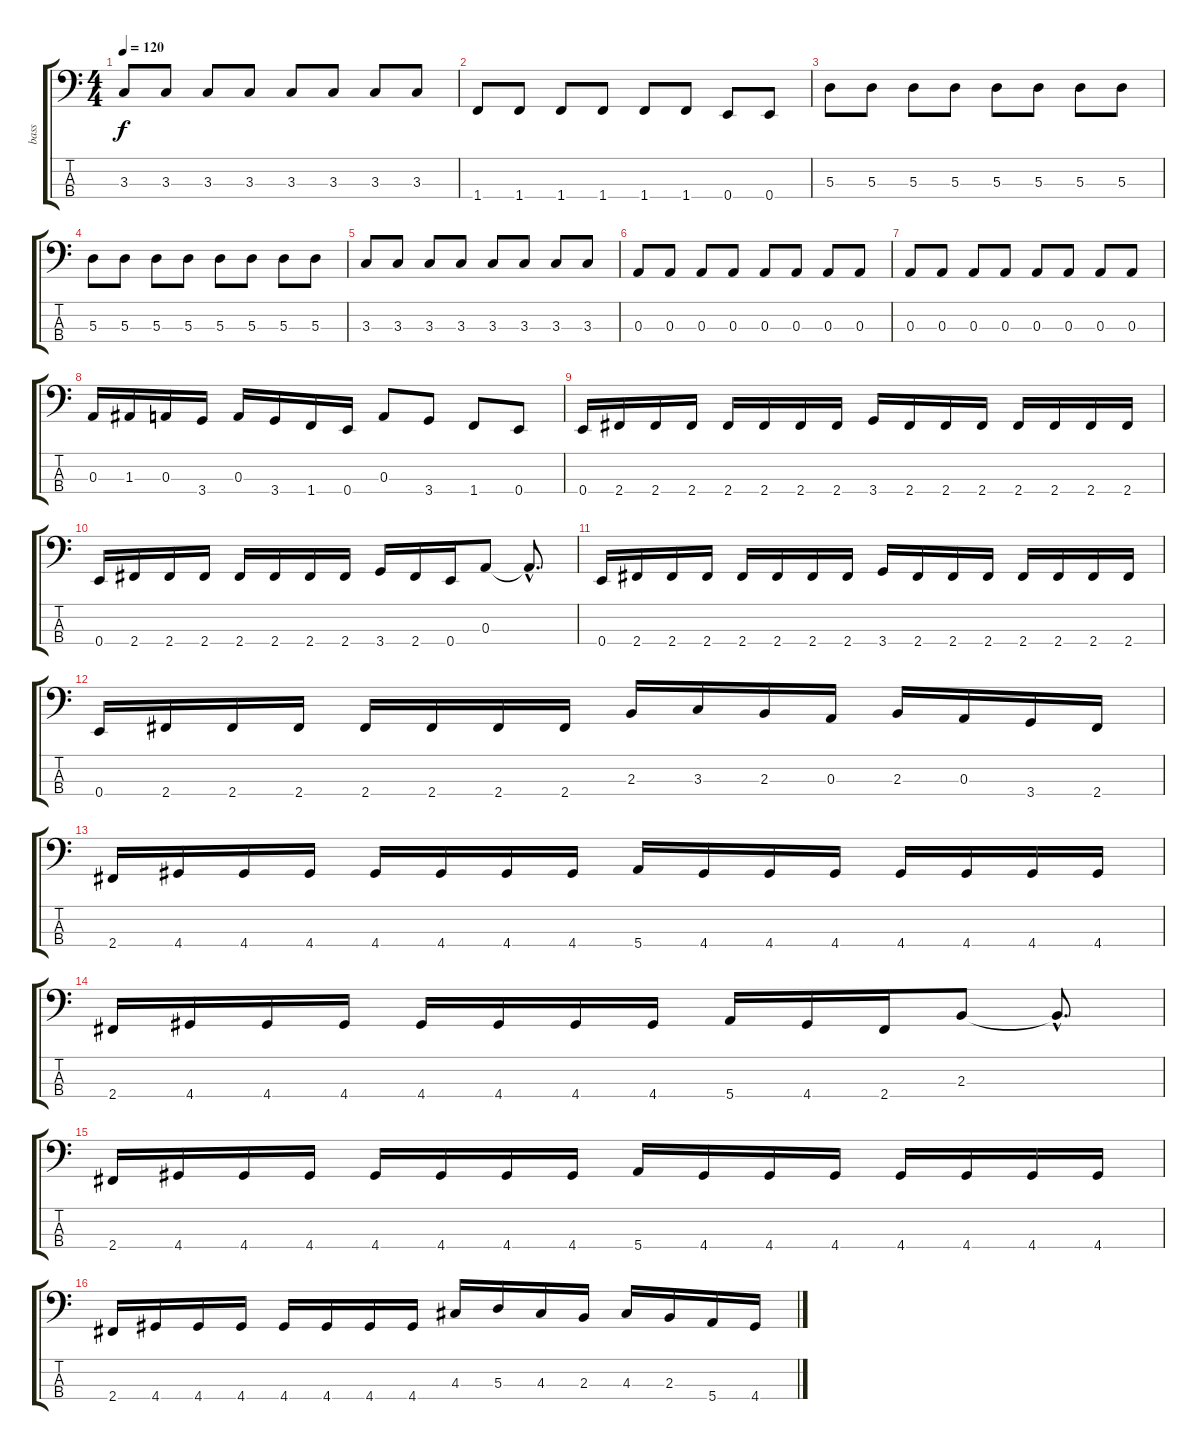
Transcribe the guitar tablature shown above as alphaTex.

\track ("bass" "bass") {instrument electricbassfinger}
\staff {score tabs}
\tuning (G2 D2 A1 E1) {hide}
\ts (4 4)
\tempo 120
\clef f4
\ks c
3.3.8{dy f} 3.3.8 3.3.8 3.3.8 3.3.8 3.3.8 3.3.8 3.3.8 |
1.4.8 1.4.8 1.4.8 1.4.8 1.4.8 1.4.8 0.4.8 0.4.8 |
5.3.8 5.3.8 5.3.8 5.3.8 5.3.8 5.3.8 5.3.8 5.3.8 |
5.3.8 5.3.8 5.3.8 5.3.8 5.3.8 5.3.8 5.3.8 5.3.8 |
3.3.8 3.3.8 3.3.8 3.3.8 3.3.8 3.3.8 3.3.8 3.3.8 |
0.3.8 0.3.8 0.3.8 0.3.8 0.3.8 0.3.8 0.3.8 0.3.8 |
0.3.8 0.3.8 0.3.8 0.3.8 0.3.8 0.3.8 0.3.8 0.3.8 |
0.3.16 1.3.16 0.3.16 3.4.16 0.3.16 3.4.16 1.4.16 0.4.16 0.3.8 3.4.8 1.4.8 0.4.8 |
0.4.16 2.4.16 2.4.16 2.4.16 2.4.16 2.4.16 2.4.16 2.4.16 3.4.16 2.4.16 2.4.16 2.4.16 2.4.16 2.4.16 2.4.16 2.4.16 |
0.4.16 2.4.16 2.4.16 2.4.16 2.4.16 2.4.16 2.4.16 2.4.16 3.4.16 2.4.16 0.4.16 0.3.8 0.3{hac t}.8{d} |
0.4.16 2.4.16 2.4.16 2.4.16 2.4.16 2.4.16 2.4.16 2.4.16 3.4.16 2.4.16 2.4.16 2.4.16 2.4.16 2.4.16 2.4.16 2.4.16 |
0.4.16 2.4.16 2.4.16 2.4.16 2.4.16 2.4.16 2.4.16 2.4.16 2.3.16 3.3.16 2.3.16 0.3.16 2.3.16 0.3.16 3.4.16 2.4.16 |
2.4.16 4.4.16 4.4.16 4.4.16 4.4.16 4.4.16 4.4.16 4.4.16 5.4.16 4.4.16 4.4.16 4.4.16 4.4.16 4.4.16 4.4.16 4.4.16 |
2.4.16 4.4.16 4.4.16 4.4.16 4.4.16 4.4.16 4.4.16 4.4.16 5.4.16 4.4.16 2.4.16 2.3.8 2.3{hac t}.8{d} |
2.4.16 4.4.16 4.4.16 4.4.16 4.4.16 4.4.16 4.4.16 4.4.16 5.4.16 4.4.16 4.4.16 4.4.16 4.4.16 4.4.16 4.4.16 4.4.16 |
2.4.16 4.4.16 4.4.16 4.4.16 4.4.16 4.4.16 4.4.16 4.4.16 4.3.16 5.3.16 4.3.16 2.3.16 4.3.16 2.3.16 5.4.16 4.4.16
